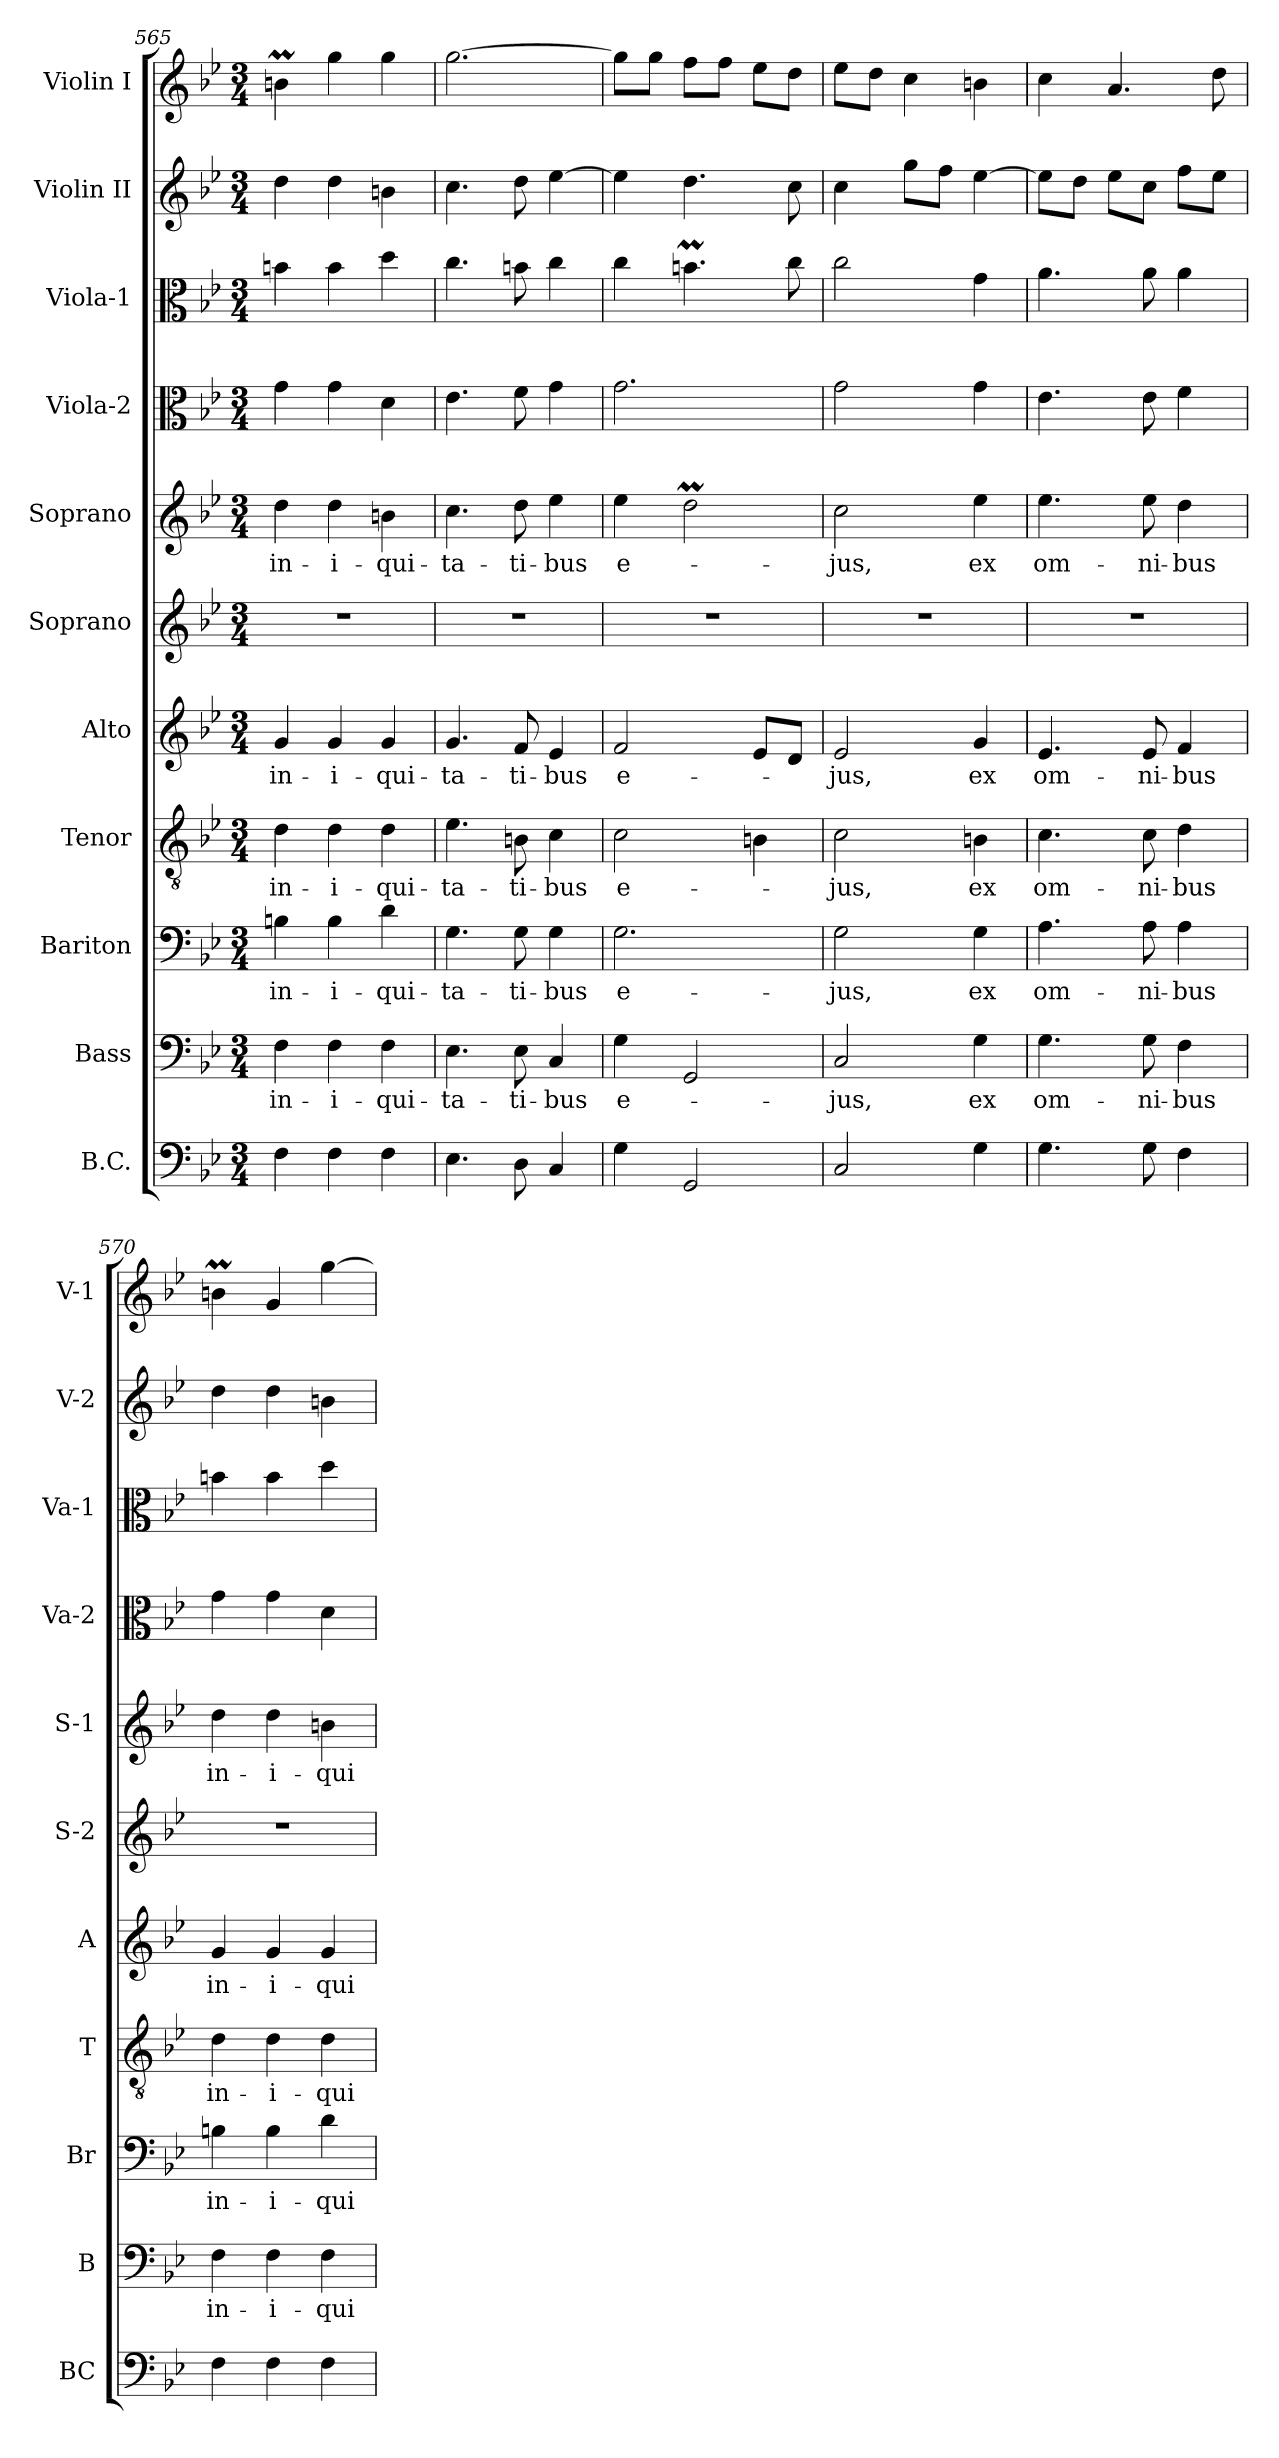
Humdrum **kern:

**kern	**kern	**text	**kern	**text	**kern	**text	**kern	**text	**kern	**kern	**text	**kern	**kern	**kern	**kern
*part11	*part10	*part10	*part9	*part9	*part8	*part8	*part7	*part7	*part6	*part5	*part5	*part4	*part3	*part2	*part1
*staff11	*staff10	*staff10	*staff9	*staff9	*staff8	*staff8	*staff7	*staff7	*staff6	*staff5	*staff5	*staff4	*staff3	*staff2	*staff1
*I"B.C.	*I"Bass	*	*I"Bariton	*	*I"Tenor	*	*I"Alto	*	*I"Soprano	*I"Soprano	*	*I"Viola-2	*I"Viola-1	*I"Violin II	*I"Violin I
*I'BC	*I'B	*	*I'Br	*	*I'T	*	*I'A	*	*I'S-2	*I'S-1	*	*I'Va-2	*I'Va-1	*I'V-2	*I'V-1
*clefF4	*clefF4	*	*clefF4	*	*clefGv2	*	*clefG2	*	*clefG2	*clefG2	*	*clefC3	*clefC3	*clefG2	*clefG2
*k[b-e-]	*k[b-e-]	*	*k[b-e-]	*	*k[b-e-]	*	*k[b-e-]	*	*k[b-e-]	*k[b-e-]	*	*k[b-e-]	*k[b-e-]	*k[b-e-]	*k[b-e-]
*B-:	*B-:	*	*B-:	*	*B-:	*	*B-:	*	*B-:	*B-:	*	*B-:	*B-:	*B-:	*B-:
*M3/4	*M3/4	*	*M3/4	*	*M3/4	*	*M3/4	*	*M3/4	*M3/4	*	*M3/4	*M3/4	*M3/4	*M3/4
=565	=565	=565	=565	=565	=565	=565	=565	=565	=565	=565	=565	=565	=565	=565	=565
!	!	!LO:LY:b	!	!LO:LY:b	!	!LO:LY:b	!	!LO:LY:b	!	!	!LO:LY:b	!	!	!	!
4F\	4F\	in-	4Bn\	in-	4d\	in-	4g/	in-	2.r	4dd\	in-	4g\	4bn\	4dd\	4bnm\
!	!	!LO:LY:b	!	!LO:LY:b	!	!LO:LY:b	!	!LO:LY:b	!	!	!LO:LY:b	!	!	!	!
4F\	4F\	-i-	4B\	-i-	4d\	-i-	4g/	-i-	.	4dd\	-i-	4g\	4b\	4dd\	4gg\
!	!	!LO:LY:b	!	!LO:LY:b	!	!LO:LY:b	!	!LO:LY:b	!	!	!LO:LY:b	!	!	!	!
4F\	4F\	-qui-	4d\	-qui-	4d\	-qui-	4g/	-qui-	.	4bn\	-qui-	4d\	4dd\	4bn\	4gg\
!!LO:PB:g=z
=566	=566	=566	=566	=566	=566	=566	=566	=566	=566	=566	=566	=566	=566	=566	=566
!	!	!LO:LY:b	!	!LO:LY:b	!	!LO:LY:b	!	!LO:LY:b	!	!	!LO:LY:b	!	!	!	!
4.E-\	4.E-\	-ta-	4.G\	-ta-	4.e-\	-ta-	4.g/	-ta-	2.r	4.cc\	-ta-	4.e-\	4.cc\	4.cc\	[2.gg\
!	!	!LO:LY:b	!	!LO:LY:b	!	!LO:LY:b	!	!LO:LY:b	!	!	!LO:LY:b	!	!	!	!
8D\	8E-\	-ti-	8G\	-ti-	8Bn\	-ti-	8f/	-ti-	.	8dd\	-ti-	8f\	8bn\	8dd\	.
!	!	!LO:LY:b	!	!LO:LY:b	!	!LO:LY:b	!	!LO:LY:b	!	!	!LO:LY:b	!	!	!	!
4C/	4C/	-bus	4G\	-bus	4c\	-bus	4e-/	-bus	.	4ee-\	-bus	4g\	4cc\	[4ee-\	.
=567	=567	=567	=567	=567	=567	=567	=567	=567	=567	=567	=567	=567	=567	=567	=567
!	!	!LO:LY:b	!	!LO:LY:b	!	!LO:LY:b	!	!LO:LY:b	!	!	!LO:LY:b	!	!	!	!
4G\	4G\	e-	2.G\	e-	2c\	e-	2f/	e-	2.r	4ee-\	e-	2.g\	4cc\	4ee-\]	8gg\L]
.	.	.	.	.	.	.	.	.	.	.	.	.	.	.	8gg\J
2GG/	2GG/	.	.	.	.	.	.	.	.	2ddm\	.	.	4.bnm\	4.dd\	8ff\L
.	.	.	.	.	.	.	.	.	.	.	.	.	.	.	8ff\J
.	.	.	.	.	4Bn\	.	8e-/L	.	.	.	.	.	.	.	8ee-\L
.	.	.	.	.	.	.	8d/J	.	.	.	.	.	8cc\	8cc\	8dd\J
=568	=568	=568	=568	=568	=568	=568	=568	=568	=568	=568	=568	=568	=568	=568	=568
!	!	!LO:LY:b	!	!LO:LY:b	!	!LO:LY:b	!	!LO:LY:b	!	!	!LO:LY:b	!	!	!	!
2C/	2C/	-jus,	2G\	-jus,	2c\	-jus,	2e-/	-jus,	2.r	2cc\	-jus,	2g\	2cc\	4cc\	8ee-\L
.	.	.	.	.	.	.	.	.	.	.	.	.	.	.	8dd\J
.	.	.	.	.	.	.	.	.	.	.	.	.	.	8gg\L	4cc\
.	.	.	.	.	.	.	.	.	.	.	.	.	.	8ff\J	.
!	!	!LO:LY:b	!	!LO:LY:b	!	!LO:LY:b	!	!LO:LY:b	!	!	!LO:LY:b	!	!	!	!
4G\	4G\	ex	4G\	ex	4Bn\	ex	4g/	ex	.	4ee-\	ex	4g\	4g\	[4ee-\	4bn\
=569	=569	=569	=569	=569	=569	=569	=569	=569	=569	=569	=569	=569	=569	=569	=569
!	!	!LO:LY:b	!	!LO:LY:b	!	!LO:LY:b	!	!LO:LY:b	!	!	!LO:LY:b	!	!	!	!
4.G\	4.G\	om-	4.A\	om-	4.c\	om-	4.e-/	om-	2.r	4.ee-\	om-	4.e-\	4.a\	8ee-\L]	4cc\
.	.	.	.	.	.	.	.	.	.	.	.	.	.	8dd\J	.
.	.	.	.	.	.	.	.	.	.	.	.	.	.	8ee-\L	4.a/
!	!	!LO:LY:b	!	!LO:LY:b	!	!LO:LY:b	!	!LO:LY:b	!	!	!LO:LY:b	!	!	!	!
8G\	8G\	-ni-	8A\	-ni-	8c\	-ni-	8e-/	-ni-	.	8ee-\	-ni-	8e-\	8a\	8cc\J	.
!	!	!LO:LY:b	!	!LO:LY:b	!	!LO:LY:b	!	!LO:LY:b	!	!	!LO:LY:b	!	!	!	!
4F\	4F\	-bus	4A\	-bus	4d\	-bus	4f/	-bus	.	4dd\	-bus	4f\	4a\	8ff\L	.
.	.	.	.	.	.	.	.	.	.	.	.	.	.	8ee-\J	8dd\
=570	=570	=570	=570	=570	=570	=570	=570	=570	=570	=570	=570	=570	=570	=570	=570
!	!	!LO:LY:b	!	!LO:LY:b	!	!LO:LY:b	!	!LO:LY:b	!	!	!LO:LY:b	!	!	!	!
4F\	4F\	in-	4Bn\	in-	4d\	in-	4g/	in-	2.r	4dd\	in-	4g\	4bn\	4dd\	4bnm\
!	!	!LO:LY:b	!	!LO:LY:b	!	!LO:LY:b	!	!LO:LY:b	!	!	!LO:LY:b	!	!	!	!
4F\	4F\	-i-	4B\	-i-	4d\	-i-	4g/	-i-	.	4dd\	-i-	4g\	4b\	4dd\	4g/
!	!	!LO:LY:b	!	!LO:LY:b	!	!LO:LY:b	!	!LO:LY:b	!	!	!LO:LY:b	!	!	!	!
4F\	4F\	-qui-	4d\	-qui-	4d\	-qui-	4g/	-qui-	.	4bn\	-qui-	4d\	4dd\	4bn\	[4gg\
=	=	=	=	=	=	=	=	=	=	=	=	=	=	=	=
*-	*-	*-	*-	*-	*-	*-	*-	*-	*-	*-	*-	*-	*-	*-	*-
